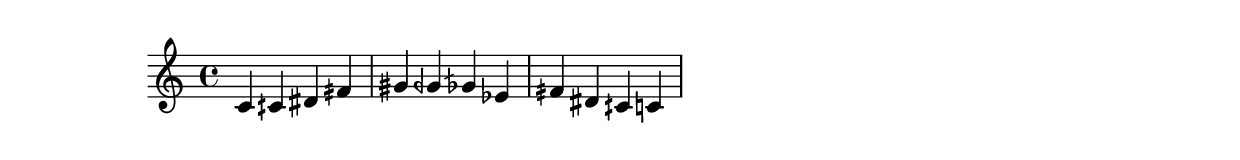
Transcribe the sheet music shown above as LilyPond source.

% Do not edit this file; it is automatically
% generated from Documentation/snippets/new
% This file is in the public domain.
%% Note: this file works from version 2.13.0
\version "2.13.20"

\header {
%% Translation of GIT committish: d2119a9e5e951c6ae850322f41444ac98d1ed492
  texidoces = "
El «Makam» es un tipo de melodía de Turquía que
utiliza alteraciones microtonales de 1/9 de tono.  Consulte el
archivo de inicio @code{makam.ly} (véase el 'Manual de
aprendizaje @version{}, 4.6.3 Otras fuentes de información' para
averiguar la situación de este archivo) para ver detalles de los
nombres de las notas y las alteraciones.

"
  doctitlees = "Ejemplo de «Makam»"



%% Translation of GIT committish: 0a868be38a775ecb1ef935b079000cebbc64de40
  texidocde = "
Makam ist eine türkische Melodie, in der 1/9-Tonabstände
eingesetzt werden.  Sehen Sie sich die Initialisierungsdatei
@code{makam.ly} für weiter Information zu Tonhöhenbezeichnungen
und Alterationen an (siehe
Handbuch zum Lernen @version{}, 4.6.3 Weitere Information zu
Hinweisen, wo diese Datei gespeichert ist)."

  doctitlede = "Makam-Beispiel"

%% Translation of GIT committish: 58a29969da425eaf424946f4119e601545fb7a7e
  texidocfr = "
Le «makam» est une forme de mélodie turque qui utilise des altérations
d'un neuvième de ton.  Consultez le fichier d'initialisation
@code{makam.ly} pour plus de détails sur les hauteurs et altérations
utilisées (voir le chapitre 4.6.3 - Autres sources d'information du
manuel d'initiation pour le localiser).

"
  doctitlefr = "Exemple de musique « Makam »"

  lsrtags = "pitches, world-music"
  texidoc = "
Makam is a type of melody from Turkey using 1/9th-tone microtonal
alterations.  Consult the initialization file @samp{ly/makam.ly} for
details of pitch names and alterations.

"
  doctitle = "Makam example"
} % begin verbatim


% Initialize makam settings
\include "makam.ly"

\relative c' {
  \set Staff.keySignature = #`((6 . ,(- KOMA)) (3 . ,BAKIYE))
  c4 cc db fk
  gbm4 gfc gfb efk
  fk4 db cc c
}
